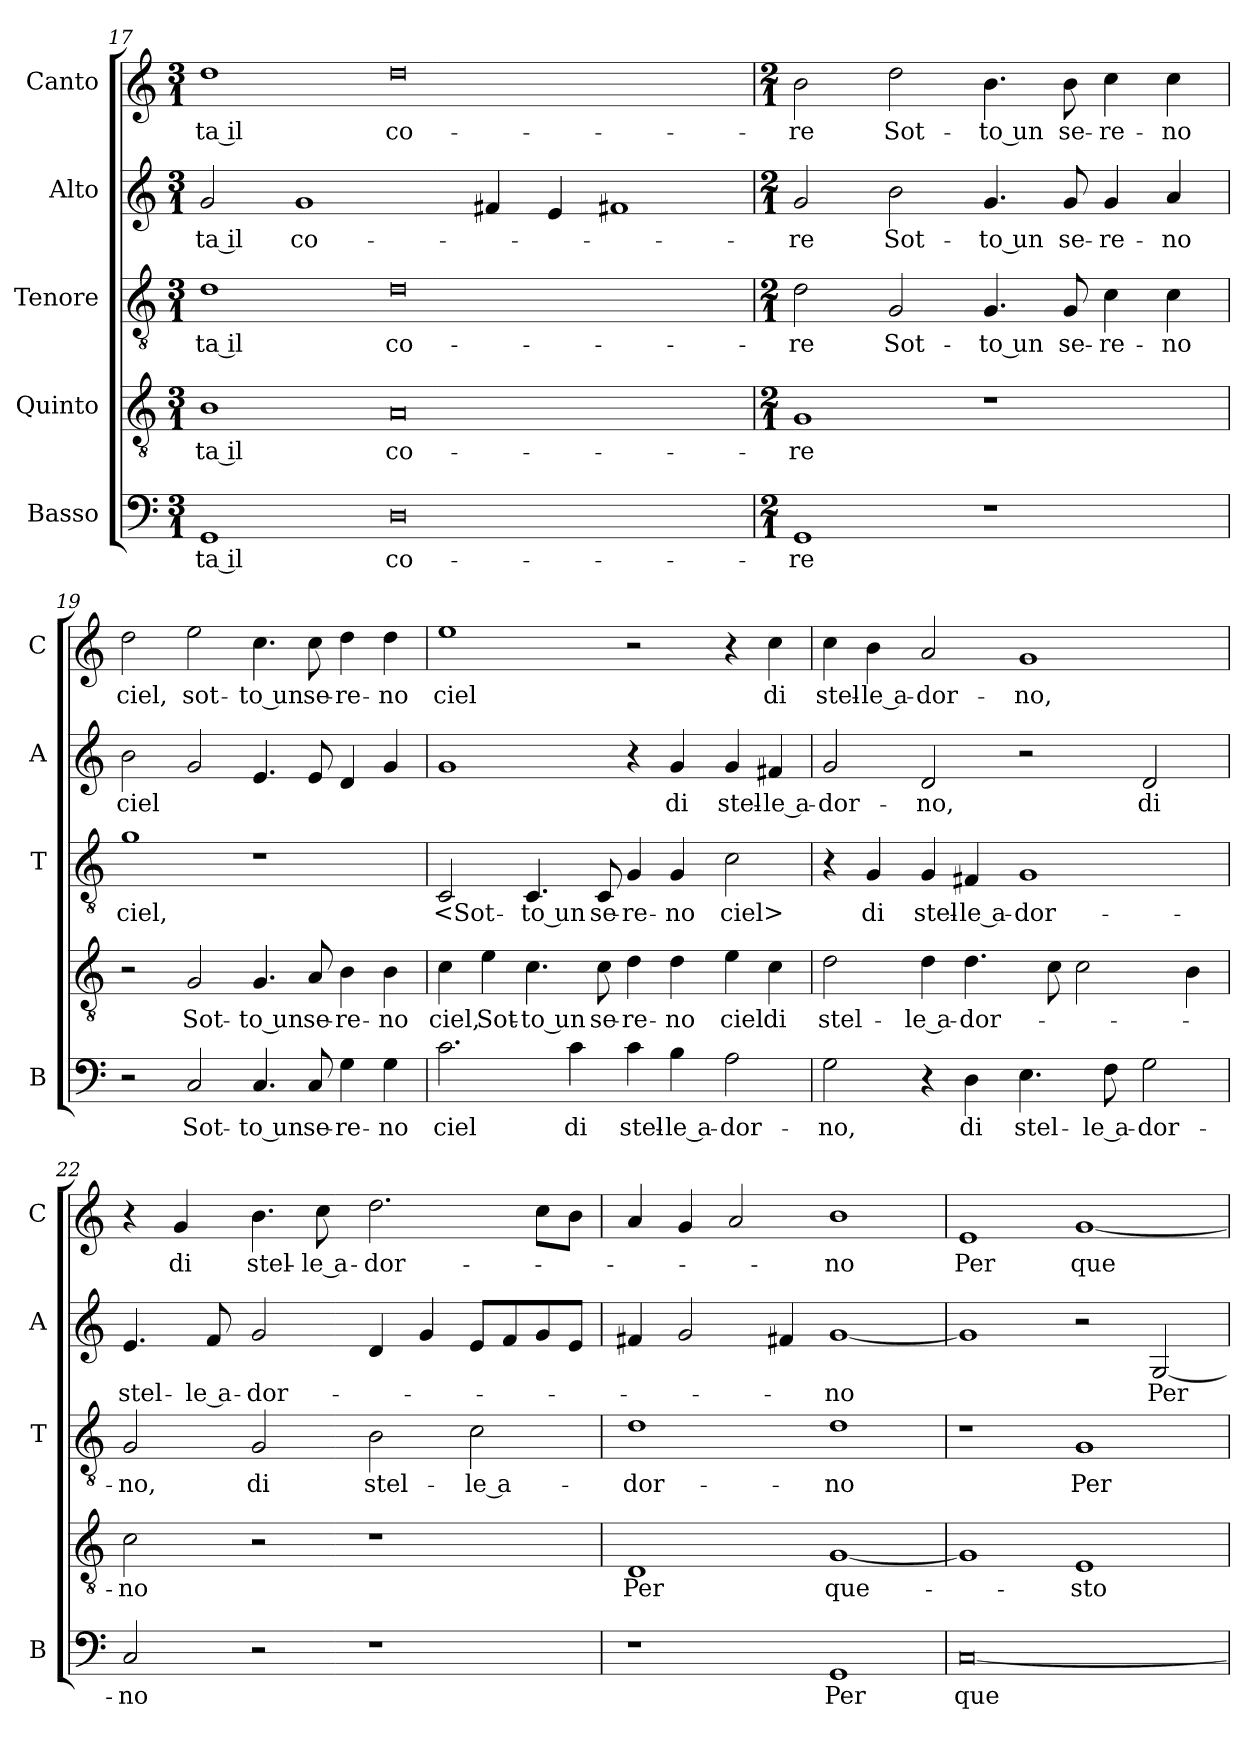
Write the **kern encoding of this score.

**kern	**text	**kern	**text	**kern	**text	**kern	**text	**kern	**text
*part5	*part5	*part4	*part4	*part3	*part3	*part2	*part2	*part1	*part1
*staff5	*staff5	*staff4	*staff4	*staff3	*staff3	*staff2	*staff2	*staff1	*staff1
*I"Basso	*	*I"Quinto	*	*I"Tenore	*	*I"Alto	*	*I"Canto	*
*I'B	*	*	*	*I'T	*	*I'A	*	*I'C	*
*clefF4	*	*clefGv2	*	*clefGv2	*	*clefG2	*	*clefG2	*
*k[]	*	*k[]	*	*k[]	*	*k[]	*	*k[]	*
*C:	*	*C:	*	*C:	*	*C:	*	*C:	*
*M3/1	*	*M3/1	*	*M3/1	*	*M3/1	*	*M3/1	*
=17	=17	=17	=17	=17	=17	=17	=17	=17	=17
1GG	-ta il	1B	-ta il	1d	-ta il	2g	-ta il	1dd	-ta il
.	.	.	.	.	.	1g	co-	.	.
0D	co-	0A	co-	0d	co-	.	.	0dd	co-
.	.	.	.	.	.	4f#X	.	.	.
.	.	.	.	.	.	4e	.	.	.
.	.	.	.	.	.	1f#X	.	.	.
=18	=18	=18	=18	=18	=18	=18	=18	=18	=18
*M2/1	*	*M2/1	*	*M2/1	*	*M2/1	*	*M2/1	*
1GG	-re	1G	-re	2d	-re	2g	-re	2b	-re
.	.	.	.	2G	Sot-	2b	Sot-	2dd	Sot-
1r	.	1r	.	4.G	-to un	4.g	-to un	4.b	-to un
.	.	.	.	8G	se-	8g	se-	8b	se-
.	.	.	.	4c	-re-	4g	-re-	4cc	-re-
.	.	.	.	4c	-no	4a	-no	4cc	-no
=19	=19	=19	=19	=19	=19	=19	=19	=19	=19
2r	.	2r	.	1g	ciel,	2b	ciel	2dd	ciel,
2C	Sot-	2G	Sot-	.	.	2g	.	2ee	sot-
4.C	-to un	4.G	-to un	1r	.	4.e	.	4.cc	-to un
8C	se-	8A	se-	.	.	8e	.	8cc	se-
4G	-re-	4B	-re-	.	.	4d	.	4dd	-re-
4G	-no	4B	-no	.	.	4g	.	4dd	-no
=20	=20	=20	=20	=20	=20	=20	=20	=20	=20
2.c	ciel	4c	ciel,	2C	<Sot-	1g	.	1ee	ciel
.	.	4e	Sot-	.	.	.	.	.	.
.	.	4.c	-to un	4.C	-to un	.	.	.	.
4c	di	.	.	.	.	.	.	.	.
.	.	8c	se-	8C	se-	.	.	.	.
4c	stel-	4d	-re-	4G	-re-	4r	.	2r	.
4B	-le a-	4d	-no	4G	-no	4g	di	.	.
2A	-dor-	4e	ciel	2c	ciel>	4g	stel-	4r	.
.	.	4c	di	.	.	4f#X	-le a-	4cc	di
=21	=21	=21	=21	=21	=21	=21	=21	=21	=21
2G	-no,	2d	stel-	4r	.	2g	-dor-	4cc	stel-
.	.	.	.	4G	di	.	.	4b	-le a-
4r	.	4d	-le a-	4G	stel-	2d	-no,	2a	-dor-
4D	di	4.d	-dor-	4F#X	-le a-	.	.	.	.
4.E	stel-	.	.	1G	-dor-	2r	.	1g	-no,
.	.	8c	.	.	.	.	.	.	.
.	.	2c	.	.	.	.	.	.	.
8F	-le a-	.	.	.	.	.	.	.	.
2G	-dor-	.	.	.	.	2d	di	.	.
.	.	4B	.	.	.	.	.	.	.
=22	=22	=22	=22	=22	=22	=22	=22	=22	=22
2C	-no	2c	-no	2G	-no,	4.e	stel-	4r	.
.	.	.	.	.	.	.	.	4g	di
.	.	.	.	.	.	8f	-le a-	.	.
2r	.	2r	.	2G	di	2g	-dor-	4.b	stel-
.	.	.	.	.	.	.	.	8cc	-le a-
1r	.	1r	.	2B	stel-	4d	.	2.dd	-dor-
.	.	.	.	.	.	4g	.	.	.
.	.	.	.	2c	-le a-	8eL	.	.	.
.	.	.	.	.	.	8f	.	.	.
.	.	.	.	.	.	8g	.	8ccL	.
.	.	.	.	.	.	8eJ	.	8bJ	.
=23	=23	=23	=23	=23	=23	=23	=23	=23	=23
1r	.	1D	Per	1d	-dor-	4f#X	.	4a	.
.	.	.	.	.	.	2g	.	4g	.
.	.	.	.	.	.	.	.	2a	.
.	.	.	.	.	.	4f#X	.	.	.
1GG	Per	[1G	que-	1d	-no	[1g	-no	1b	-no
=24	=24	=24	=24	=24	=24	=24	=24	=24	=24
[0C	que-	1G]	.	1r	.	1g]	.	1e	Per
.	.	1E	-sto	1G	Per	2r	.	[1g	que-
.	.	.	.	.	.	[2G	Per	.	.
=	=	=	=	=	=	=	=	=	=
*-	*-	*-	*-	*-	*-	*-	*-	*-	*-
